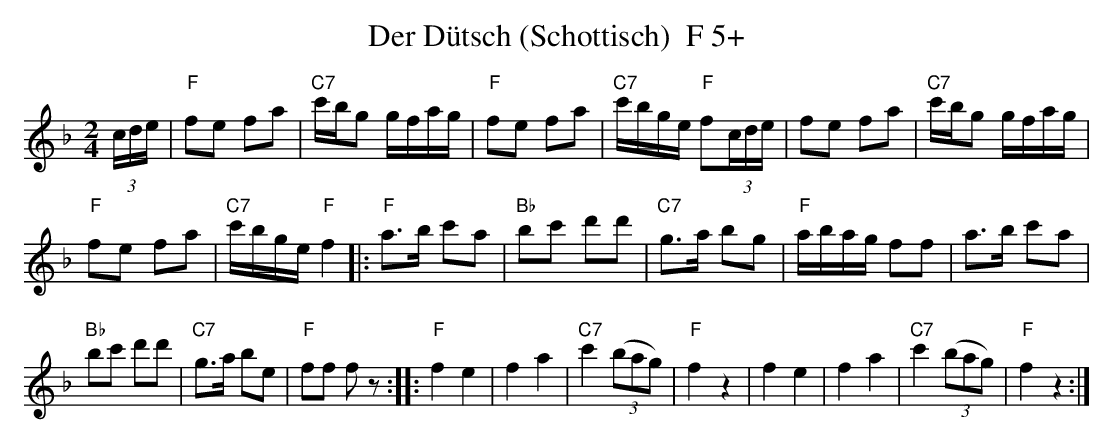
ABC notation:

X:1
T:Der D\"utsch (Schottisch)  F 5+
M:2/4
L:1/16
K:F %%MIDI gchordon
(3cde | "F"f2e2 f2a2 | "C7"c'bg2 gfag | "F"f2e2 f2a2 | "C7"c'bge "F"f2(3cde | f2e2 f2a2 | "C7"c'bg2 gfag |
"F"f2e2 f2a2 | "C7"c'bge "F"f4 |: "F"a3b c'2a2 | "Bb"b2c'2 d'2d'2 | "C7"g3a b2g2 | "F"abag f2f2 | a3b c'2a2 |
"Bb"b2c'2 d'2d'2 | "C7"g3a b2e2 | "F"f2f2 f2z2 ::"F"f4e4 | f4a4 | "C7"c'4 ((3b2a2g2) | "F"f4z4 | f4e4 | f4a4 | "C7"c'4 ((3b2a2g2) | "F"f4z4 :|
